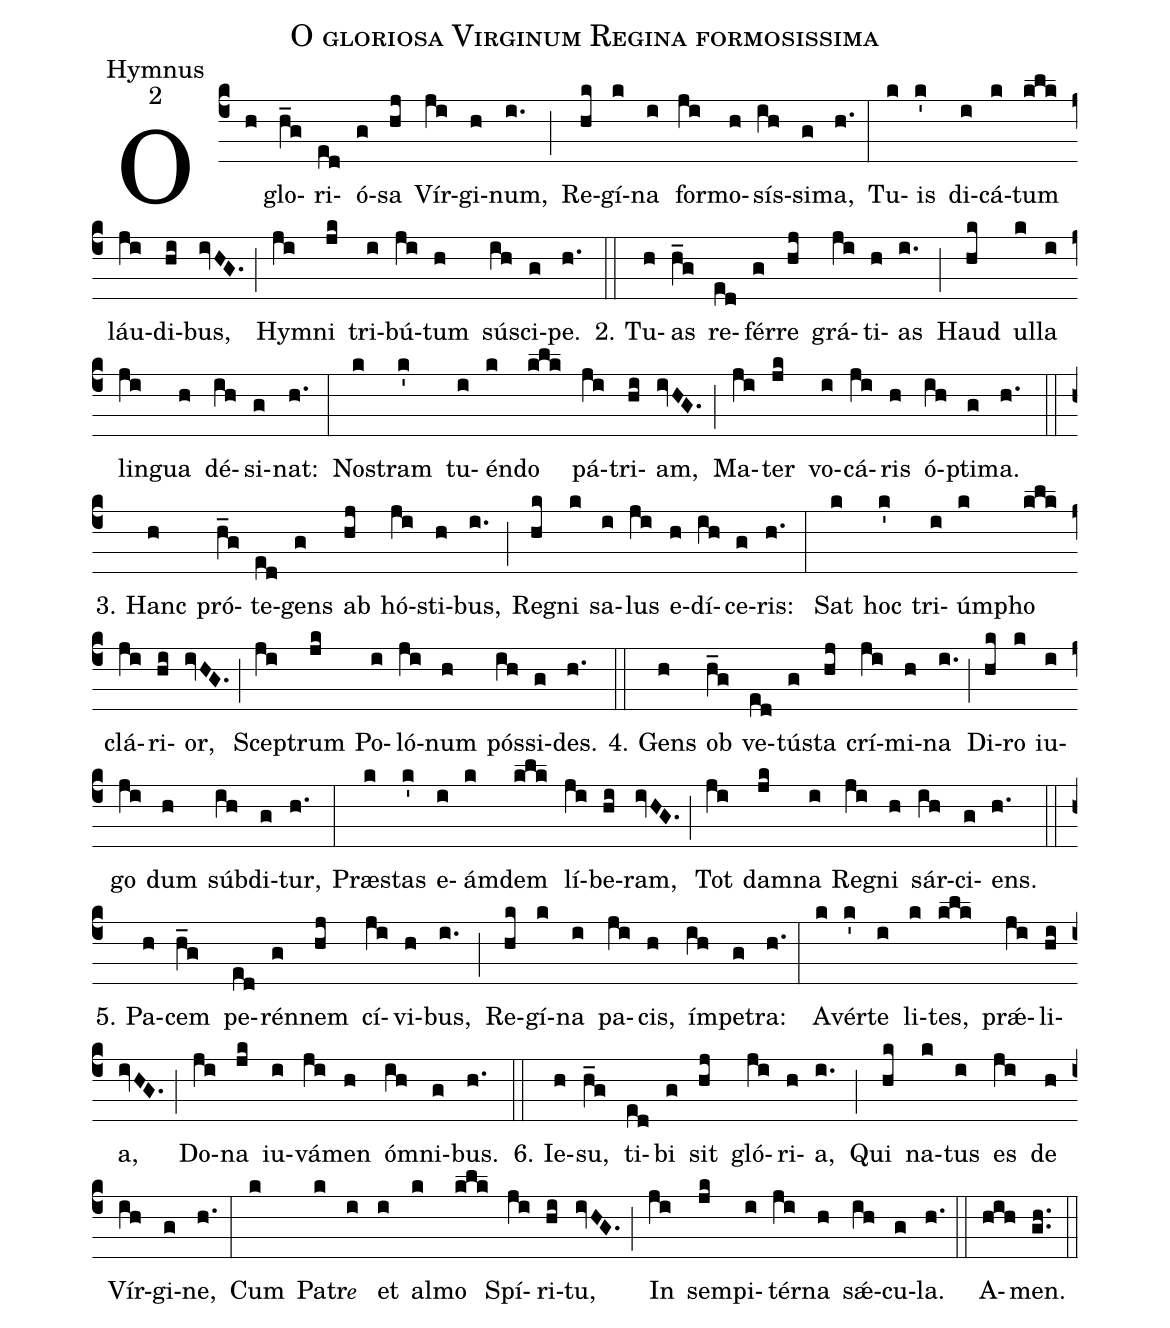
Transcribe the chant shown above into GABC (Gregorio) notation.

name:O gloriosa Virginum Regina formosissima;
office-part:Hymnus;
mode:2;
%%
(c4) O(h) glo(h_g)ri(ed)ó(g)sa(hj) Vír(ji)gi(h)num,(i.) (;) Re(hk)gí(k)na(i) for(ji)mo(h)sís(ih)si(g)ma,(h.) (:) Tu(k)is(k') di(i)cá(k)tum(klk) láu(ji)di(hi)bus,(ivHG.) (;) Hy(ji)mni(jk) tri(i)bú(ji)tum(h) sú(ih)sci(g)pe.(h.) (::)
2. Tu(h)as(h_g) re(ed)fér(g)re(hj) grá(ji)ti(h)as(i.) (;) Haud(hk) ul(k)la(i) lin(ji)gua(h) dé(ih)si(g)nat:(h.) (:) No(k)stram(k') tu(i)én(k)do(klk) pá(ji)tri(hi)am,(ivHG.) (;) Ma(ji)ter(jk) vo(i)cá(ji)ris(h) ó(ih)pti(g)ma.(h.) (::)
3. Hanc(h) pró(h_g)te(ed)gens(g) ab(hj) hó(ji)sti(h)bus,(i.) (;) Re(hk)gni(k) sa(i)lus(ji) e(h)dí(ih)ce(g)ris: (h.) (:) Sat(k) hoc(k') tri(i)úm(k)pho(klk) clá(ji)ri(hi)or,(ivHG.) (;) Scep(ji)trum(jk) Po(i)ló(ji)num(h) pós(ih)si(g)des.(h.) (::)
4. Gens(h) ob(h_g) ve(ed)tús(g)ta(hj) crí(ji)mi(h)na(i.) (;) Di(hk)ro(k) iu(i)go(ji) dum(h) súb(ih)di(g)tur,(h.) (:) Præs(k)tas(k') e(i)ám(k)dem(klk) lí(ji)be(hi)ram,(ivHG.) (;) Tot(ji) dam(jk)na(i) Re(ji)gni(h) sár(ih)ci(g)ens.(h.) (::)
5. Pa(h)cem(h_g) pe(ed)rén(g)nem(hj) cí(ji)vi(h)bus,(i.) (;) Re(hk)gí(k)na(i) pa(ji)cis,(h) ím(ih)pe(g)tra:(h.) (:) A(k)vér(k')te(i) li(k)tes,(klk) pr{ǽ}(ji)li(hi)a,(ivHG.) (;) Do(ji)na(jk) iu(i)vá(ji)men(h) ó(ih)mni(g)bus.(h.) (::)
6. Ie(h)su,(h_g) ti(ed)bi(g) sit(hj) gló(ji)ri(h)a,(i.) (;) Qui(hk) na(k)tus(i) es(ji) de(h) Vír(ih)gi(g)ne,(h.) (:) Cum(k) Pa(k)tr{<e>e</e>}(i) et(i) al(k)mo(klk) Spí(ji)ri(hi)tu,(ivHG.) (;) In(ji) sem(jk)pi(i)tér(ji)na(h) s{ǽ}(ih)cu(g)la.(h.) (::)
A(hih)men.(gh..) (::)
